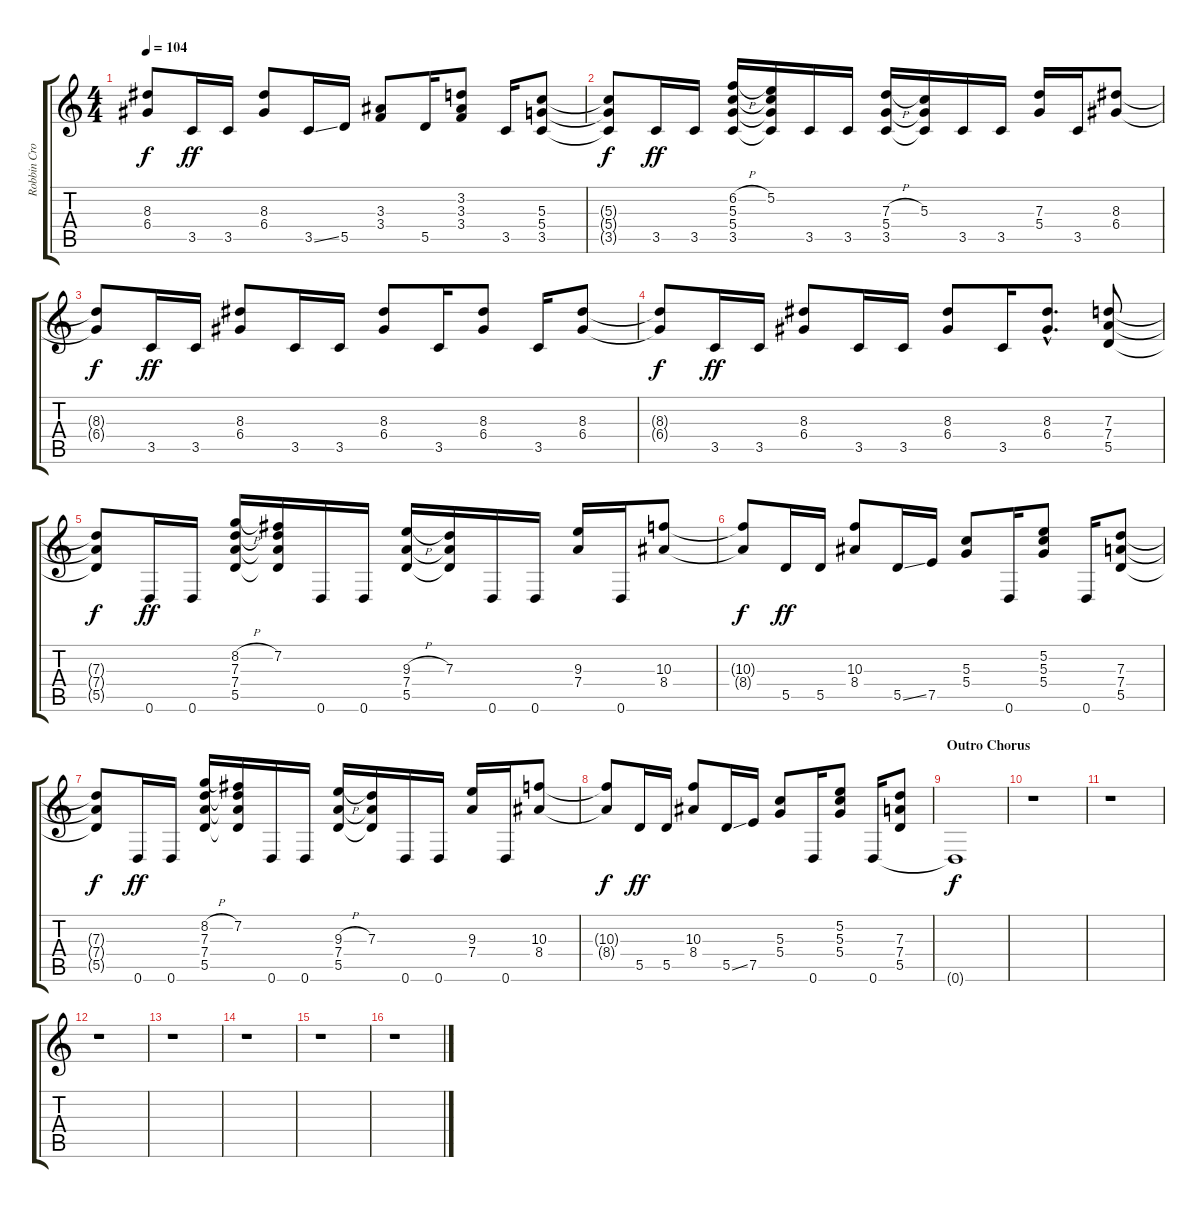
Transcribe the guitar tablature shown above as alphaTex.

\track ("Robbin Crossby - Rhythm Guitar" "Robbin Cro") {instrument distortionguitar}
\staff {score tabs}
\tuning (E4 B3 G3 D3 A2 D2) {hide}
\ts (4 4)
\tempo 104
\clef g2
\ks c
(8.3{t} 6.4{t}).8{dy f} 3.5.16{dy ff} 3.5.16 (8.3 6.4).8 3.5{ss}.16 5.5.16 (3.3 3.4).8 5.5.16 (3.2 3.3 3.4).8 3.5.16 (5.3 5.4 3.5).8 |
(5.3{t} 5.4{t} 3.5{t}).8{dy f} 3.5.16{dy ff} 3.5.16 (6.2{h} 5.3 5.4 3.5).16 (5.2 5.3{t} 5.4{t} 3.5{t}).16 3.5.16 3.5.16 (7.3{h} 5.4 3.5).16 (5.3 5.4{t} 3.5{t}).16 3.5.16 3.5.16 (7.3 5.4).16 3.5.16 (8.3 6.4).8 |
(8.3{t} 6.4{t}).8{dy f} 3.5.16{dy ff} 3.5.16 (8.3 6.4).8 3.5.16 3.5.16 (8.3 6.4).8 3.5.16 (8.3 6.4).8 3.5.16 (8.3 6.4).8 |
(8.3{t} 6.4{t}).8{dy f} 3.5.16{dy ff} 3.5.16 (8.3 6.4).8 3.5.16 3.5.16 (8.3 6.4).8 3.5.16 (8.3{hac} 6.4{hac}).8{d} (7.3 7.4 5.5).8 |
(7.3{t} 7.4{t} 5.5{t}).8{dy f} 0.6.16{dy ff} 0.6.16 (8.2{h} 7.3 7.4 5.5).16 (7.2 7.3{t} 7.4{t} 5.5{t}).16 0.6.16 0.6.16 (9.3{h} 7.4 5.5).16 (7.3 7.4{t} 5.5{t}).16 0.6.16 0.6.16 (9.3 7.4).16 0.6.16 (10.3 8.4).8 |
(10.3{t} 8.4{t}).8{dy f} 5.5.16{dy ff} 5.5.16 (10.3 8.4).8 5.5{ss}.16 7.5.16 (5.3 5.4).8 0.6.16 (5.2 5.3 5.4).8 0.6.16 (7.3 7.4 5.5).8 |
(7.3{t} 7.4{t} 5.5{t}).8{dy f} 0.6.16{dy ff} 0.6.16 (8.2{h} 7.3 7.4 5.5).16 (7.2 7.3{t} 7.4{t} 5.5{t}).16 0.6.16 0.6.16 (9.3{h} 7.4 5.5).16 (7.3 7.4{t} 5.5{t}).16 0.6.16 0.6.16 (9.3 7.4).16 0.6.16 (10.3 8.4).8 |
(10.3{t} 8.4{t}).8{dy f} 5.5.16{dy ff} 5.5.16 (10.3 8.4).8 5.5{ss}.16 7.5.16 (5.3 5.4).8 0.6.16 (5.2 5.3 5.4).8 0.6.16 (7.3 7.4 5.5).8 |
\section ("" "Outro Chorus")
0.6{t}.1{dy f} |
r.1 |
r.1 |
r.1 |
r.1 |
r.1 |
r.1 |
r.1
